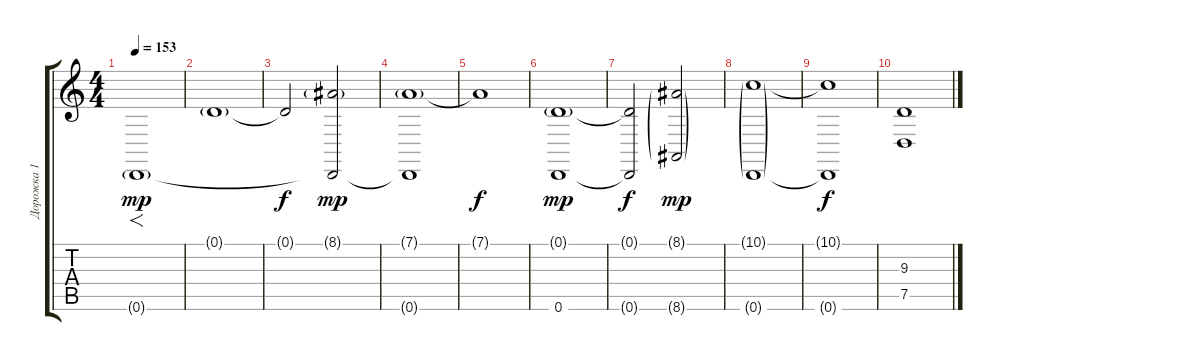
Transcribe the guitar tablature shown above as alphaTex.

\track ("Дорожка 1" "Дорожка 1") {instrument choiraahs}
\staff {score tabs}
\tuning (D4 A3 F3 C3 G2 D2) {hide}
\ts (4 4)
\tempo 153
\clef g2
\ks c
0.6{g}.1{f dy mp instrument choiraahs} |
0.1{g}.1 |
0.1{t}.2{dy f} (8.1{g} 0.6{t}).2{dy mp} |
(7.1{g} 0.6{t}).1 |
7.1{t}.1{dy f} |
(0.1{g} 0.6).1{dy mp} |
(0.1{t} 0.6{t}).2{dy f} (8.1{g} 8.6{g}).2{dy mp} |
(10.1{g} 0.6{g}).1 |
(10.1{t} 0.6{t}).1{dy f} |
(9.3 7.5).1
